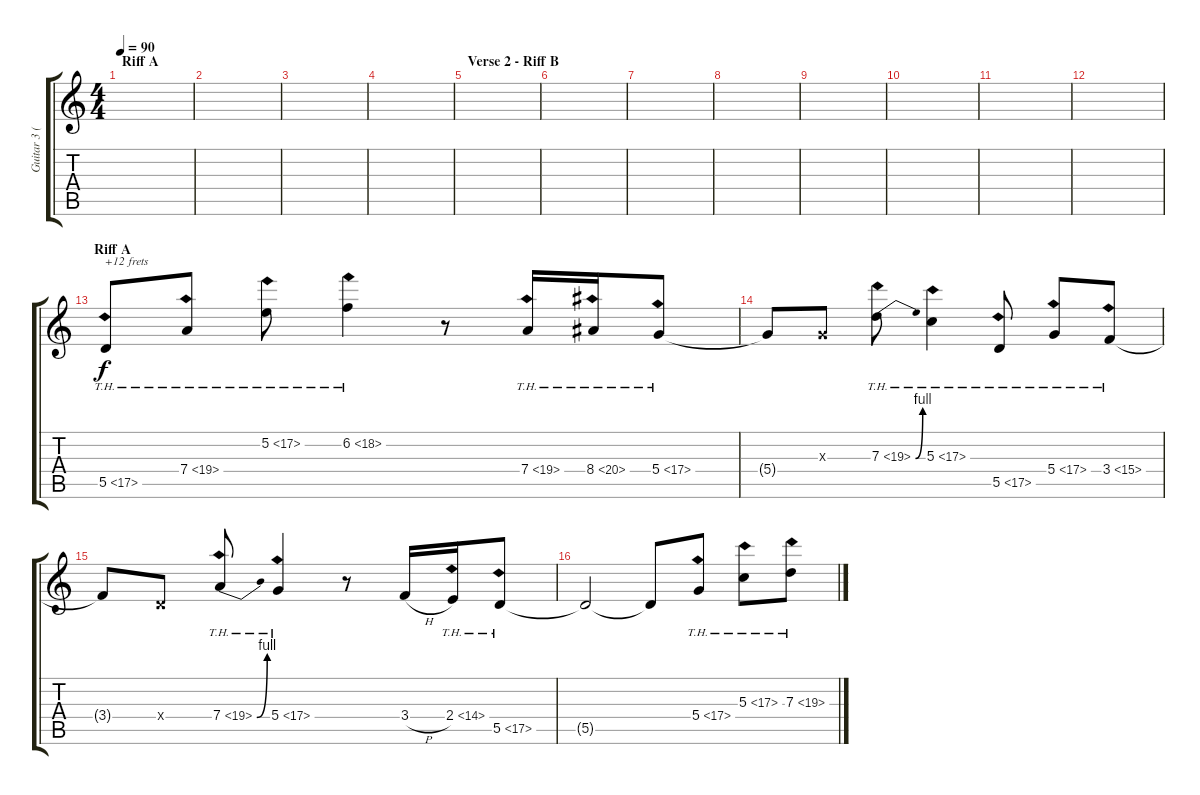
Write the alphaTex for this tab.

\track ("Guitar 3 (overdrive)" "Guitar 3 (") {instrument overdrivenguitar}
\staff {score tabs}
\tuning (E4 B3 G3 D3 A2 E2) {hide}
\ts (4 4)
\section ("" "Riff A")
\tempo 90
\clef g2
\ks c
|
|
|
|
\section ("" "Verse 2 - Riff B")
|
|
|
|
|
|
|
|
\section ("" "Riff A")
5.5{th 12}.8{txt "+12 frets"} 7.4{th 12}.8 5.2{th 12}.8 6.2{th 12}.4 r.8 7.4{th 12}.16 8.4{th 12}.16 5.4{th 12}.8 |
5.4{t}.8 0.3{x}.8 7.3{be (bend 0 0 60 4) th 12}.8 5.3{th 12}.4 5.5{th 12}.8 5.4{th 12}.8 3.4{th 12}.8 |
3.4{t}.8 0.4{x}.8 7.4{be (bend 0 0 60 4) th 12}.8 5.4{th 12}.4 r.8 3.4{h}.16 2.4{th 12}.16 5.5{th 12}.8 |
5.5{t}.2 5.5{t}.8 5.4{th 12}.8 5.3{th 12}.8 7.3{th 12}.8
